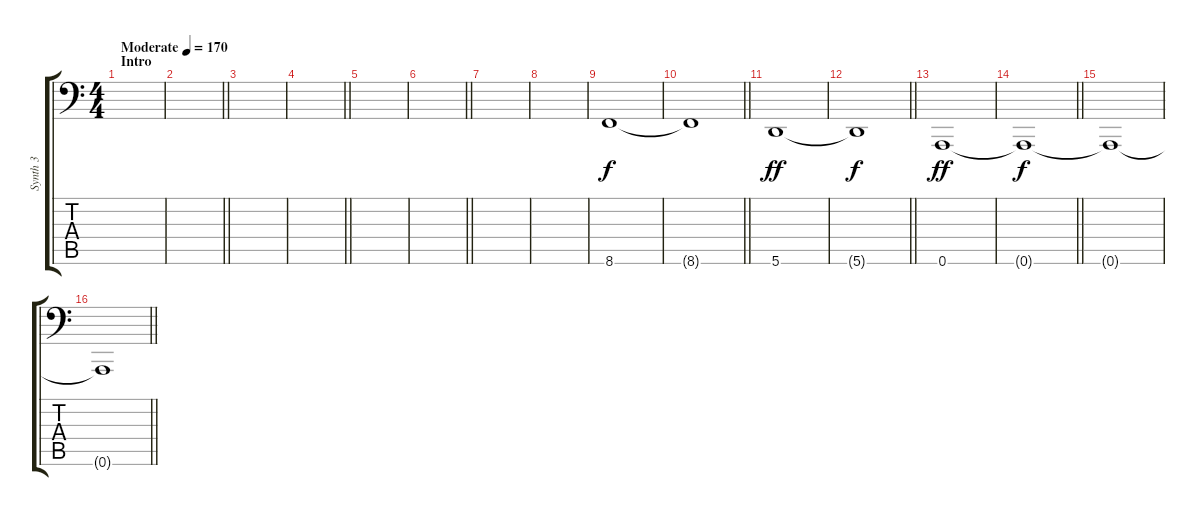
\track ("Synth 3" "Synth 3") {instrument stringensemble1}
\staff {score tabs}
\tuning (B3 Gb3 D3 A2 E2 A1) {hide}
\ts (4 4)
\section ("" "Intro")
\tempo (170 "Moderate")
\clef f4
\ks c
|
\barLineRight lightlight
|
|
\barLineRight lightlight
|
|
\barLineRight lightlight
|
|
|
8.6.1 |
\barLineRight lightlight
8.6{t}.1{dy f} |
5.6.1{dy ff} |
\barLineRight lightlight
5.6{t}.1{dy f} |
0.6.1{dy ff} |
\barLineRight lightlight
0.6{t}.1{dy f} |
0.6{t}.1 |
\barLineRight lightlight
0.6{t}.1
